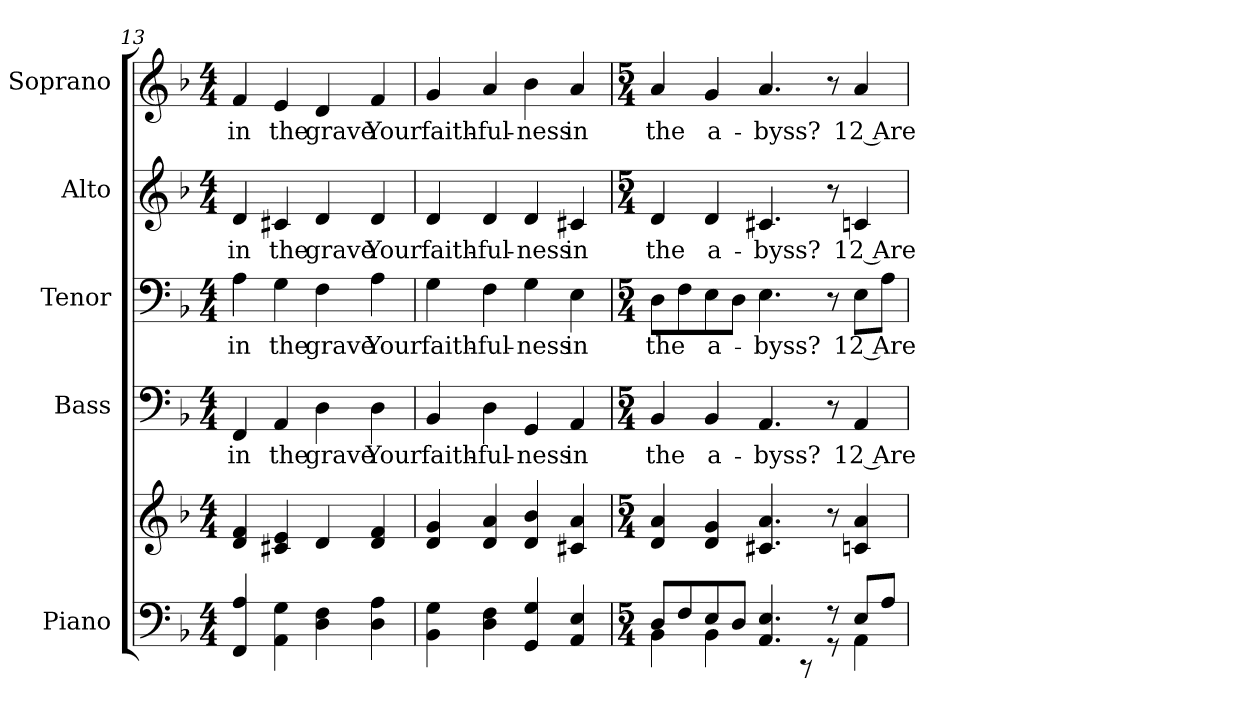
**kern	**kern	**kern	**text	**kern	**text	**kern	**text	**kern	**text
*part5	*part5	*part4	*part4	*part3	*part3	*part2	*part2	*part1	*part1
*staff6	*staff5	*staff4	*staff4	*staff3	*staff3	*staff2	*staff2	*staff1	*staff1
*I"Piano	*	*I"Bass	*	*I"Tenor	*	*I"Alto	*	*I"Soprano	*
*I'Pno.	*	*I'B.	*	*I'T.	*	*I'A.	*	*I'S.	*
!!LO:PB:g=z
*clefF4	*clefG2	*clefF4	*	*clefF4	*	*clefG2	*	*clefG2	*
*k[b-]	*k[b-]	*k[b-]	*	*k[b-]	*	*k[b-]	*	*k[b-]	*
*F:	*F:	*F:	*	*F:	*	*F:	*	*F:	*
*M4/4	*M4/4	*M4/4	*	*M4/4	*	*M4/4	*	*M4/4	*
=13	=13	=13	=13	=13	=13	=13	=13	=13	=13
!	!	!	!LO:LY:b:color=#000000	!	!	!	!	!	!
!	!	!	!	!	!LO:LY:b:color=#000000	!	!	!	!
!	!	!	!	!	!	!	!LO:LY:b:color=#000000	!	!
!	!	!	!	!	!	!	!	!	!LO:LY:b:color=#000000
4FFi/ 4Ai	4di/ 4fi	4FFi/	in	4Ai\	in	4di/	in	4fi/	in
!	!	!	!LO:LY:b:color=#000000	!	!	!	!	!	!
!	!	!	!	!	!LO:LY:b:color=#000000	!	!	!	!
!	!	!	!	!	!	!	!LO:LY:b:color=#000000	!	!
!	!	!	!	!	!	!	!	!	!LO:LY:b:color=#000000
4AAi\ 4Gi	4c#Xi/ 4ei	4AAi/	the	4Gi\	the	4c#Xi/	the	4ei/	the
!	!	!	!LO:LY:b:color=#000000	!	!	!	!	!	!
!	!	!	!	!	!LO:LY:b:color=#000000	!	!	!	!
!	!	!	!	!	!	!	!LO:LY:b:color=#000000	!	!
!	!	!	!	!	!	!	!	!	!LO:LY:b:color=#000000
4Di\ 4Fi	4di/	4Di\	grave	4Fi\	grave	4di/	grave	4di/	grave
!	!	!	!LO:LY:b:color=#000000	!	!	!	!	!	!
!	!	!	!	!	!LO:LY:b:color=#000000	!	!	!	!
!	!	!	!	!	!	!	!LO:LY:b:color=#000000	!	!
!	!	!	!	!	!	!	!	!	!LO:LY:b:color=#000000
4Di\ 4Ai	4di/ 4fi	4Di\	Your	4Ai\	Your	4di/	Your	4fi/	Your
=14	=14	=14	=14	=14	=14	=14	=14	=14	=14
!	!	!	!LO:LY:b:color=#000000	!	!	!	!	!	!
!	!	!	!	!	!LO:LY:b:color=#000000	!	!	!	!
!	!	!	!	!	!	!	!LO:LY:b:color=#000000	!	!
!	!	!	!	!	!	!	!	!	!LO:LY:b:color=#000000
4BB-i\ 4Gi	4di/ 4gi	4BB-i/	faith-	4Gi\	faith-	4di/	faith-	4gi/	faith-
!	!	!	!LO:LY:b:color=#000000	!	!	!	!	!	!
!	!	!	!	!	!LO:LY:b:color=#000000	!	!	!	!
!	!	!	!	!	!	!	!LO:LY:b:color=#000000	!	!
!	!	!	!	!	!	!	!	!	!LO:LY:b:color=#000000
4Di\ 4Fi	4di/ 4ai	4Di\	-ful-	4Fi\	-ful-	4di/	-ful-	4ai/	-ful-
!	!	!	!LO:LY:b:color=#000000	!	!	!	!	!	!
!	!	!	!	!	!LO:LY:b:color=#000000	!	!	!	!
!	!	!	!	!	!	!	!LO:LY:b:color=#000000	!	!
!	!	!	!	!	!	!	!	!	!LO:LY:b:color=#000000
4GGi/ 4Gi	4di/ 4b-i	4GGi/	-ness	4Gi\	-ness	4di/	-ness	4b-i\	-ness
!	!	!	!LO:LY:b:color=#000000	!	!	!	!	!	!
!	!	!	!	!	!LO:LY:b:color=#000000	!	!	!	!
!	!	!	!	!	!	!	!LO:LY:b:color=#000000	!	!
!	!	!	!	!	!	!	!	!	!LO:LY:b:color=#000000
4AAi/ 4Ei	4c#Xi/ 4ai	4AAi/	in	4Ei\	in	4c#Xi/	in	4ai/	in
=15	=15	=15	=15	=15	=15	=15	=15	=15	=15
*M5/4	*M5/4	*M5/4	*	*M5/4	*	*M5/4	*	*M5/4	*
*^	*	*	*	*	*	*	*	*	*
!	!	!	!	!LO:LY:b:color=#000000	!	!	!	!	!	!
!	!	!	!	!	!	!LO:LY:b:color=#000000	!	!	!	!
!	!	!	!	!	!	!	!	!LO:LY:b:color=#000000	!	!
!	!	!	!	!	!	!	!	!	!	!LO:LY:b:color=#000000
8Di/L	4BB-i\	4di/ 4ai	4BB-i/	the	8Di\L	the	4di/	the	4ai/	the
8Fi/	.	.	.	.	8Fi\	.	.	.	.	.
!	!	!	!	!LO:LY:b:color=#000000	!	!	!	!	!	!
!	!	!	!	!	!	!LO:LY:b:color=#000000	!	!	!	!
!	!	!	!	!	!	!	!	!LO:LY:b:color=#000000	!	!
!	!	!	!	!	!	!	!	!	!	!LO:LY:b:color=#000000
8Ei/	4BB-i\	4di/ 4gi	4BB-i/	a-	8Ei\	a-	4di/	a-	4gi/	a-
8Di/J	.	.	.	.	8Di\J	.	.	.	.	.
!	!	!	!	!LO:LY:b:color=#000000	!	!	!	!	!	!
!	!	!	!	!	!	!LO:LY:b:color=#000000	!	!	!	!
!	!	!	!	!	!	!	!	!LO:LY:b:color=#000000	!	!
!	!	!	!	!	!	!	!	!	!	!LO:LY:b:color=#000000
4.AAi/ 4.Ei	4ryy	4.c#Xi/ 4.ai	4.AAi/	-byss?	4.Ei\	-byss?	4.c#Xi/	-byss?	4.ai/	-byss?
.	8r	.	.	.	.	.	.	.	.	.
8r	8r	8r	8r	.	8r	.	8r	.	8r	.
!	!	!	!	!LO:LY:b:color=#000000	!	!	!	!	!	!
!	!	!	!	!	!	!LO:LY:b:color=#000000	!	!	!	!
!	!	!	!	!	!	!	!	!LO:LY:b:color=#000000	!	!
!	!	!	!	!	!	!	!	!	!	!LO:LY:b:color=#000000
8Ei/L	4AAi\	4cni/ 4ai	4AAi/	12 Are	8Ei\L	12 Are	4cni/	12 Are	4ai/	12 Are
8Ai/J	.	.	.	.	8Ai\J	.	.	.	.	.
*v	*v	*	*	*	*	*	*	*	*	*
=	=	=	=	=	=	=	=	=	=
*-	*-	*-	*-	*-	*-	*-	*-	*-	*-
